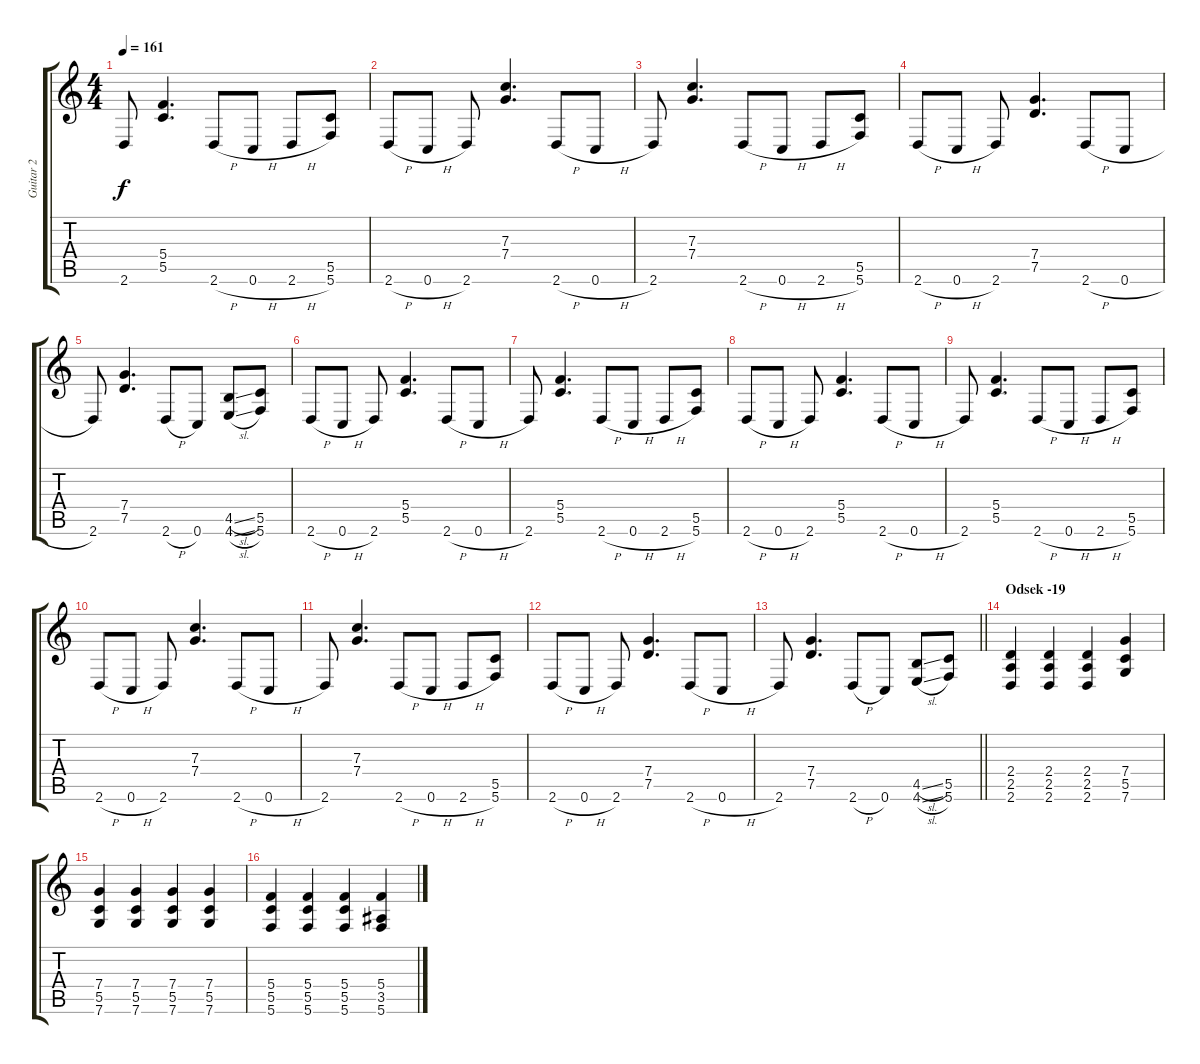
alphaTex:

\track ("Guitar 2" "Guitar 2") {instrument overdrivenguitar}
\staff {score tabs}
\tuning (D4 A3 F3 C3 G2 C2) {hide}
\ts (4 4)
\tempo 161
\clef g2
\ks c
2.6.8{dy f} (5.4 5.5).4{d} 2.6{h}.8 0.6{h}.8 2.6{h}.8 (5.5 5.6).8 |
2.6{h}.8 0.6{h}.8 2.6.8 (7.3 7.4).4{d} 2.6{h}.8 0.6{h}.8 |
2.6.8 (7.3 7.4).4{d} 2.6{h}.8 0.6{h}.8 2.6{h}.8 (5.5 5.6).8 |
2.6{h}.8 0.6{h}.8 2.6.8 (7.4 7.5).4{d} 2.6{h}.8 0.6{h}.8 |
2.6.8 (7.4 7.5).4{d} 2.6{h}.8 0.6.8 (4.5{sl} 4.6{sl}).8 (5.5 5.6).8 |
2.6{h}.8 0.6{h}.8 2.6.8 (5.4 5.5).4{d} 2.6{h}.8 0.6{h}.8 |
2.6.8 (5.4 5.5).4{d} 2.6{h}.8 0.6{h}.8 2.6{h}.8 (5.5 5.6).8 |
2.6{h}.8 0.6{h}.8 2.6.8 (5.4 5.5).4{d} 2.6{h}.8 0.6{h}.8 |
2.6.8 (5.4 5.5).4{d} 2.6{h}.8 0.6{h}.8 2.6{h}.8 (5.5 5.6).8 |
2.6{h}.8 0.6{h}.8 2.6.8 (7.3 7.4).4{d} 2.6{h}.8 0.6{h}.8 |
2.6.8 (7.3 7.4).4{d} 2.6{h}.8 0.6{h}.8 2.6{h}.8 (5.5 5.6).8 |
2.6{h}.8 0.6{h}.8 2.6.8 (7.4 7.5).4{d} 2.6{h}.8 0.6{h}.8 |
\barLineRight lightlight
2.6.8 (7.4 7.5).4{d} 2.6{h}.8 0.6.8 (4.5{sl} 4.6{sl}).8 (5.5 5.6).8 |
\section ("" "Odsek -19")
(2.4 2.5 2.6).4 (2.4 2.5 2.6).4 (2.4 2.5 2.6).4 (7.4 5.5 7.6).4 |
(7.4 5.5 7.6).4 (7.4 5.5 7.6).4 (7.4 5.5 7.6).4 (7.4 5.5 7.6).4 |
(5.4 5.5 5.6).4 (5.4 5.5 5.6).4 (5.4 5.5 5.6).4 (5.4 3.5 5.6).4
